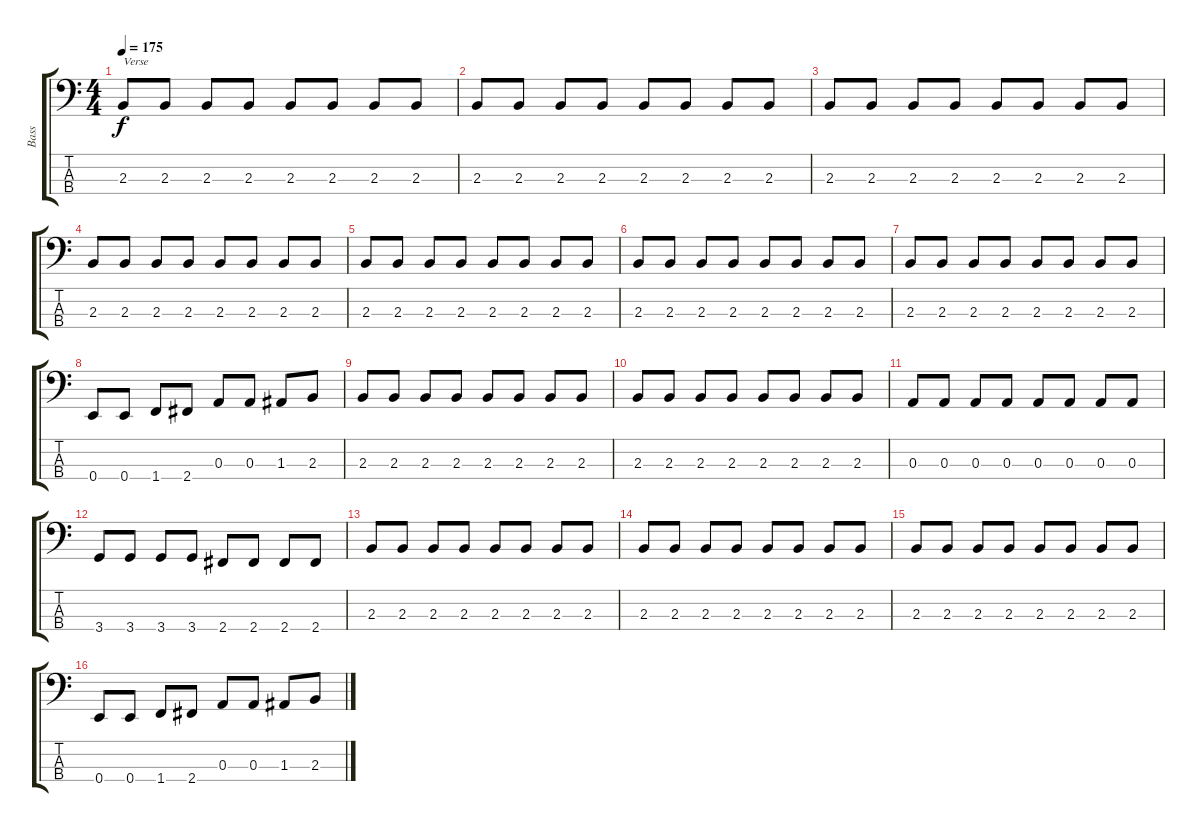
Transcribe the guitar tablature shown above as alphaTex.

\track ("Bass" "Bass") {instrument acousticguitarsteel}
\staff {score tabs}
\tuning (G2 D2 A1 E1) {hide}
\ts (4 4)
\tempo 175
\clef f4
\ks c
2.3.8{txt "Verse" dy f} 2.3.8 2.3.8 2.3.8 2.3.8 2.3.8 2.3.8 2.3.8 |
2.3.8 2.3.8 2.3.8 2.3.8 2.3.8 2.3.8 2.3.8 2.3.8 |
2.3.8 2.3.8 2.3.8 2.3.8 2.3.8 2.3.8 2.3.8 2.3.8 |
2.3.8 2.3.8 2.3.8 2.3.8 2.3.8 2.3.8 2.3.8 2.3.8 |
2.3.8 2.3.8 2.3.8 2.3.8 2.3.8 2.3.8 2.3.8 2.3.8 |
2.3.8 2.3.8 2.3.8 2.3.8 2.3.8 2.3.8 2.3.8 2.3.8 |
2.3.8 2.3.8 2.3.8 2.3.8 2.3.8 2.3.8 2.3.8 2.3.8 |
0.4.8 0.4.8 1.4.8 2.4.8 0.3.8 0.3.8 1.3.8 2.3.8 |
2.3.8 2.3.8 2.3.8 2.3.8 2.3.8 2.3.8 2.3.8 2.3.8 |
2.3.8 2.3.8 2.3.8 2.3.8 2.3.8 2.3.8 2.3.8 2.3.8 |
0.3.8 0.3.8 0.3.8 0.3.8 0.3.8 0.3.8 0.3.8 0.3.8 |
3.4.8 3.4.8 3.4.8 3.4.8 2.4.8 2.4.8 2.4.8 2.4.8 |
2.3.8 2.3.8 2.3.8 2.3.8 2.3.8 2.3.8 2.3.8 2.3.8 |
2.3.8 2.3.8 2.3.8 2.3.8 2.3.8 2.3.8 2.3.8 2.3.8 |
2.3.8 2.3.8 2.3.8 2.3.8 2.3.8 2.3.8 2.3.8 2.3.8 |
0.4.8 0.4.8 1.4.8 2.4.8 0.3.8 0.3.8 1.3.8 2.3.8
